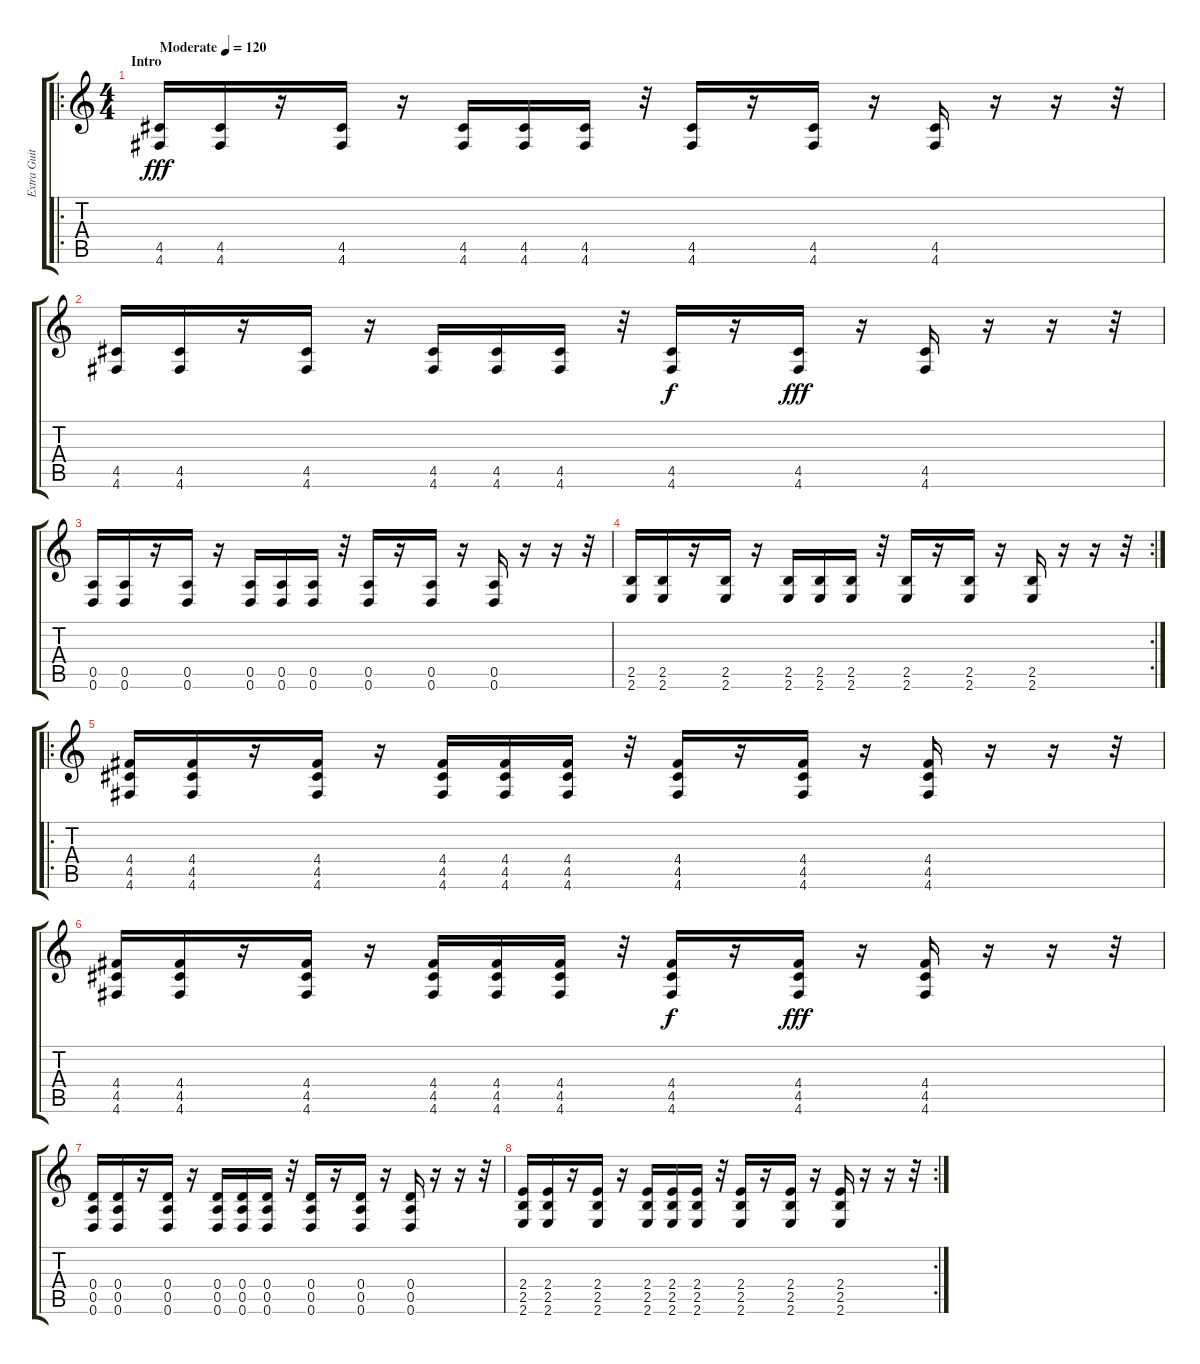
\track ("Extra Guitar" "Extra Guit") {instrument distortionguitar}
\staff {score tabs}
\tuning (E4 B3 G3 D3 A2 D2) {hide}
\ro
\ts (4 4)
\section ("" "Intro")
\tempo (120 "Moderate")
\clef g2
\ks c
(4.5 4.6).16{dy fff instrument distortionguitar} (4.5 4.6).16 r.16 (4.5 4.6).16 r.16 (4.5 4.6).16 (4.5 4.6).16 (4.5 4.6).16 r.32 (4.5 4.6).16 r.16 (4.5 4.6).16 r.16 (4.5 4.6).16 r.16 r.16 r.32 |
(4.5 4.6).16 (4.5 4.6).16 r.16 (4.5 4.6).16 r.16 (4.5 4.6).16 (4.5 4.6).16 (4.5 4.6).16 r.32 (4.5 4.6).16{dy f} r.16 (4.5 4.6).16{dy fff} r.16 (4.5 4.6).16 r.16 r.16 r.32 |
(0.5 0.6).16 (0.5 0.6).16 r.16 (0.5 0.6).16 r.16 (0.5 0.6).16 (0.5 0.6).16 (0.5 0.6).16 r.32 (0.5 0.6).16 r.16 (0.5 0.6).16 r.16 (0.5 0.6).16 r.16 r.16 r.32 |
\rc 2
(2.5 2.6).16 (2.5 2.6).16 r.16 (2.5 2.6).16 r.16 (2.5 2.6).16 (2.5 2.6).16 (2.5 2.6).16 r.32 (2.5 2.6).16 r.16 (2.5 2.6).16 r.16 (2.5 2.6).16 r.16 r.16 r.32 |
\ro
(4.4 4.5 4.6).16 (4.4 4.5 4.6).16 r.16 (4.4 4.5 4.6).16 r.16 (4.4 4.5 4.6).16 (4.4 4.5 4.6).16 (4.4 4.5 4.6).16 r.32 (4.4 4.5 4.6).16 r.16 (4.4 4.5 4.6).16 r.16 (4.4 4.5 4.6).16 r.16 r.16 r.32 |
(4.4 4.5 4.6).16 (4.4 4.5 4.6).16 r.16 (4.4 4.5 4.6).16 r.16 (4.4 4.5 4.6).16 (4.4 4.5 4.6).16 (4.4 4.5 4.6).16 r.32 (4.4 4.5 4.6).16{dy f} r.16 (4.4 4.5 4.6).16{dy fff} r.16 (4.4 4.5 4.6).16 r.16 r.16 r.32 |
(0.4 0.5 0.6).16 (0.4 0.5 0.6).16 r.16 (0.4 0.5 0.6).16 r.16 (0.4 0.5 0.6).16 (0.4 0.5 0.6).16 (0.4 0.5 0.6).16 r.32 (0.4 0.5 0.6).16 r.16 (0.4 0.5 0.6).16 r.16 (0.4 0.5 0.6).16 r.16 r.16 r.32 |
\rc 2
(2.4 2.5 2.6).16 (2.4 2.5 2.6).16 r.16 (2.4 2.5 2.6).16 r.16 (2.4 2.5 2.6).16 (2.4 2.5 2.6).16 (2.4 2.5 2.6).16 r.32 (2.4 2.5 2.6).16 r.16 (2.4 2.5 2.6).16 r.16 (2.4 2.5 2.6).16 r.16 r.16 r.32
